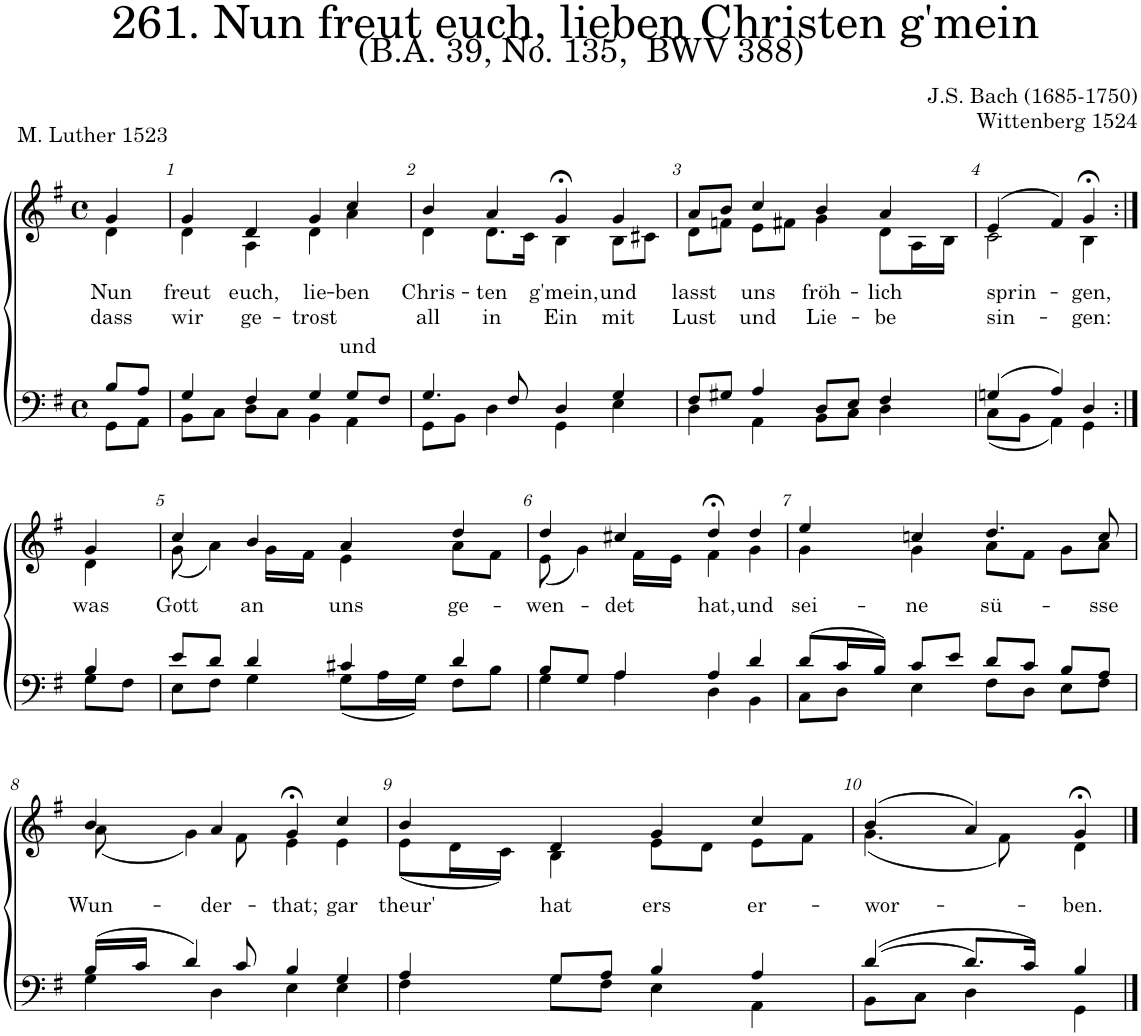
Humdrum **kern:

**kern	**kern	**text	**text
*part2	*part1	*part1	*part1
*staff2	*staff1	*staff1	*staff1
*I"Tenor/Bass	*I"Soprano/Alto	*	*
*clefF4	*clefG2	*	*
*k[f#]	*k[f#]	*	*
*M4/4	*M4/4	*	*
*met(c)	*met(c)	*	*
=	=	=	=
*^	*	*	*
!	!	!	!LO:LY:b	!LO:LY:b
*	*	*^	*	*
8B/L	8GG\L	4g/	4d\	Nun	dass
8A/J	8AA\J	.	.	.	.
=1	=1	=1	=1	=1	=1
!	!	!	!	!LO:LY:b	!LO:LY:b
4G/	8BB\L	4g/	4d\	freut	wir
.	8C\J	.	.	.	.
!	!	!	!	!LO:LY:b	!LO:LY:b
4F#/	8D\L	4d/	4A\	euch,	ge-
.	8C\J	.	.	.	.
!	!	!	!	!LO:LY:b	!LO:LY:b
4G/	4BB\	4g;</	4d\	lie-	-trost
!	!	!	!	!LO:LY:b	!LO:LY:b
8G/L	4AA\	4cc/	4a\	-ben	und
8F#/J	.	.	.	.	.
=2	=2	=2	=2	=2	=2
!	!	!	!	!LO:LY:b	!LO:LY:b
4.G/	8GG\L	4b/	4d\	Chris-	all
.	8BB\J	.	.	.	.
!	!	!	!	!LO:LY:b	!LO:LY:b
.	4D\	4a/	8.d\L	-ten	in
8F#/	.	.	.	.	.
.	.	.	16c\Jk	.	.
!	!	!	!	!LO:LY:b	!LO:LY:b
4D/	4GG\	4g;<,/	4B\	g'mein,	Ein
!	!	!	!	!LO:LY:b	!LO:LY:b
4G/	4E\	4g/	8B\L	und	mit
.	.	.	8c#X\J	.	.
=3	=3	=3	=3	=3	=3
!	!	!	!	!LO:LY:b	!LO:LY:b
8F#/L	4D\	8a/L	8d\L	lasst	Lust
8G#X/J	.	8b/J	8fn\J	.	.
!	!	!	!	!LO:LY:b	!LO:LY:b
4A/	4AA\	4cc/	8e\L	uns	und
.	.	.	8f#X\J	.	.
!	!	!	!	!LO:LY:b	!LO:LY:b
8D/L	8BB\L	4b/	4g\	fröh-	Lie-
8E/J	8C\J	.	.	.	.
!	!	!	!	!LO:LY:b	!LO:LY:b
4F#/	4D\	4a/	8d\L	-lich	-be
.	.	.	16A\L	.	.
.	.	.	16B\JJ	.	.
=4	=4	=4	=4	=4	=4
!	!	!	!	!LO:LY:b	!LO:LY:b
(4Gn/	(8C\L	(4e/	2c\	sprin-	sin-
.	8BB\J	.	.	.	.
4A/)	4AA\)	4f#/)	.	.	.
!	!	!	!	!LO:LY:b	!LO:LY:b
4D/	4GG\	4g;<,/	4B\	-gen,	-gen:
!!LO:LB:g=z	!!
=4X1:|!	=4X1:|!	=4X1:|!	=4X1:|!	=4X1:|!	=4X1:|!
!	!	!	!	!LO:LY:b	!
4B/	8G\L	4g/	4d\	was	.
.	8F#\J	.	.	.	.
=5	=5	=5	=5	=5	=5
!	!	!	!	!LO:LY:b	!
8e/L	8E\L	4cc/	(8g\	Gott	.
8d/J	8F#\J	.	4a\)	.	.
!	!	!	!	!LO:LY:b	!
4d/	4G\	4b/	.	an	.
.	.	.	16g\LL	.	.
.	.	.	16f#\JJ	.	.
!	!	!	!	!LO:LY:b	!
4c#X/	(8G\L	4a/	4e\	uns	.
.	16A\L	.	.	.	.
.	16G\JJ)	.	.	.	.
!	!	!	!	!LO:LY:b	!
4d/	8F#\L	4dd/	8a\L	ge-	.
.	8B\J	.	8f#\J	.	.
=6	=6	=6	=6	=6	=6
!	!	!	!	!LO:LY:b	!
8B/L	4G\	4dd/	(8e\	-wen-	.
8G/J	.	.	4g\)	.	.
!	!	!	!	!LO:LY:b	!
4A/	4A\	4cc#X/	.	-det	.
.	.	.	16f#\LL	.	.
.	.	.	16e\JJ	.	.
!	!	!	!	!LO:LY:b	!
4A/	4D\	4dd;<,/	4f#\	hat,	.
!	!	!	!	!LO:LY:b	!
4d/	4BB\	4dd/	4g\	und	.
=7	=7	=7	=7	=7	=7
!	!	!	!	!LO:LY:b	!
(8d/L	8C\L	4ee/	4g\	sei-	.
16c/L	8D\J	.	.	.	.
16B/JJ)	.	.	.	.	.
!	!	!	!	!LO:LY:b	!
8c/L	4E\	4ccn/	4g\	-ne	.
8e/J	.	.	.	.	.
!	!	!	!	!LO:LY:b	!
8d/L	8F#\L	4.dd/	8a\L	sü-	.
8c/J	8D\J	.	8f#\J	.	.
8B/L	8E\L	.	8g\L	.	.
!	!	!	!	!LO:LY:b	!
8A/J	8F#\J	8cc/	8a\J	-sse	.
!!LO:LB:g=z	!!
=8	=8	=8	=8	=8	=8
!	!	!	!	!LO:LY:b	!
(16B/LL	4G\	4b/	(8a\	Wun-	.
16c/JJ	.	.	.	.	.
4d/)	.	.	4g\)	.	.
!	!	!	!	!LO:LY:b	!
.	4D\	4a/	.	-der-	.
8c/	.	.	8f#\	.	.
!	!	!	!	!LO:LY:b	!
4B/	4E\	4g;<,/	4e\	-that;	.
!	!	!	!	!LO:LY:b	!
4G/	4E\	4cc/	4e\	gar	.
=9	=9	=9	=9	=9	=9
!	!	!	!	!LO:LY:b	!
4A/	4F#\	4b;</	(8e\L	theur'	.
.	.	.	16d\L	.	.
.	.	.	16c\JJ)	.	.
!	!	!	!	!LO:LY:b	!
8G/L	8G\L	4d/	4B\	hat	.
8A/J	8F#\J	.	.	.	.
!	!	!	!	!LO:LY:b	!
4B/	4E\	4g/	8e\L	ers	.
.	.	.	8d\J	.	.
!	!	!	!	!LO:LY:b	!
4A/	4AA\	4cc/	8e\L	er-	.
.	.	.	8f#\J	.	.
=10	=10	=10	=10	=10	=10
!	!	!	!	!LO:LY:b	!
([4d/	8BB\L	(4b/	(4.g\	-wor-	.
.	8C\J	.	.	.	.
8.d/L]	4D\	4a/)	.	.	.
.	.	.	8f#\)	.	.
16c/Jk)	.	.	.	.	.
!	!	!	!	!LO:LY:b	!
4B/	4GG\	4g;</	4d\	-ben.	.
*v	*v	*	*	*	*
*	*v	*v	*	*
==	==	==	==
*-	*-	*-	*-
